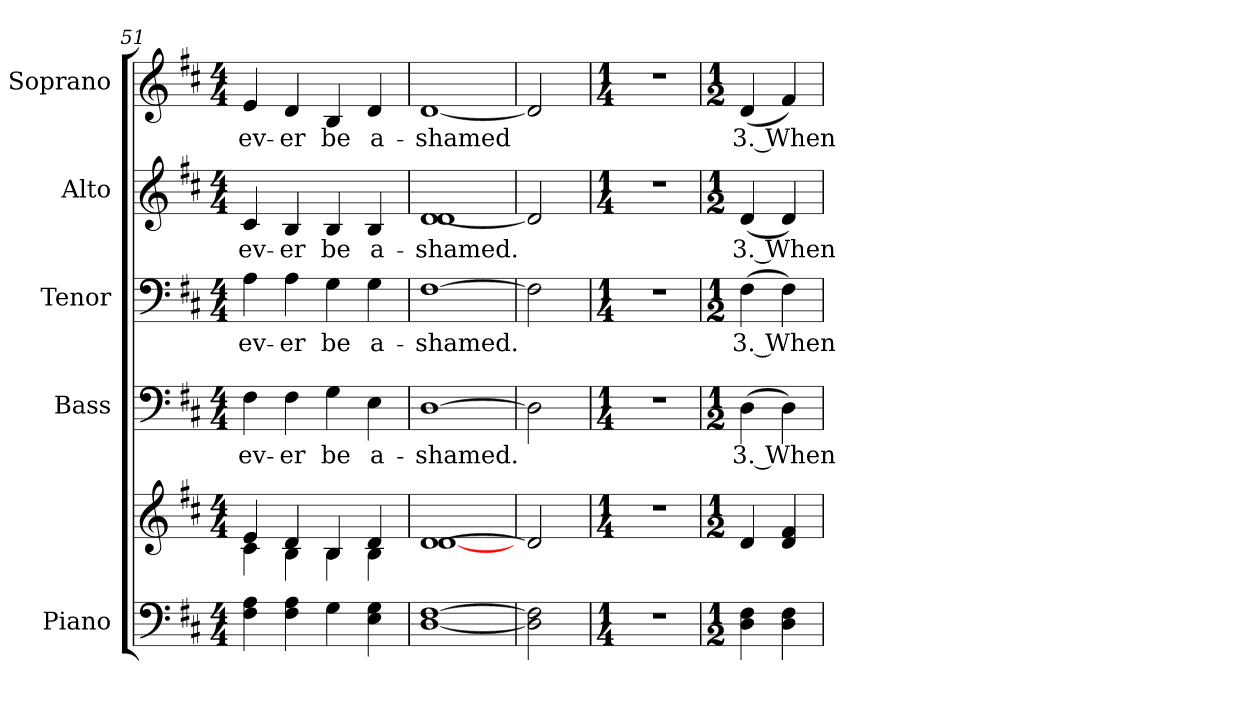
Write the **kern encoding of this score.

**kern	**kern	**kern	**text	**kern	**text	**kern	**text	**kern	**text
*part5	*part5	*part4	*part4	*part3	*part3	*part2	*part2	*part1	*part1
*staff6	*staff5	*staff4	*staff4	*staff3	*staff3	*staff2	*staff2	*staff1	*staff1
*I"Piano	*	*I"Bass	*	*I"Tenor	*	*I"Alto	*	*I"Soprano	*
*I'Pno.	*	*I'B.	*	*I'T.	*	*I'A.	*	*I'S.	*
*clefF4	*clefG2	*clefF4	*	*clefF4	*	*clefG2	*	*clefG2	*
*k[f#c#]	*k[f#c#]	*k[f#c#]	*	*k[f#c#]	*	*k[f#c#]	*	*k[f#c#]	*
*D:	*D:	*D:	*	*D:	*	*D:	*	*D:	*
*M4/4	*M4/4	*M4/4	*	*M4/4	*	*M4/4	*	*M4/4	*
=51	=51	=51	=51	=51	=51	=51	=51	=51	=51
*	*^	*	*	*	*	*	*	*	*
!	!	!	!	!LO:LY:b:color=#000000	!	!	!	!	!	!
!	!	!	!	!	!	!LO:LY:b:color=#000000	!	!	!	!
!	!	!	!	!	!	!	!	!LO:LY:b:color=#000000	!	!
!	!	!	!	!	!	!	!	!	!	!LO:LY:b:color=#000000
4F#i\ 4Ai	4ei/	4c#i\	4F#i\	ev-	4Ai\	ev-	4c#i/	ev-	4ei/	ev-
!	!	!	!	!LO:LY:b:color=#000000	!	!	!	!	!	!
!	!	!	!	!	!	!LO:LY:b:color=#000000	!	!	!	!
!	!	!	!	!	!	!	!	!LO:LY:b:color=#000000	!	!
!	!	!	!	!	!	!	!	!	!	!LO:LY:b:color=#000000
4F#i\ 4Ai	4di/	4Bi\	4F#i\	-er	4Ai\	-er	4Bi/	-er	4di/	-er
!	!	!	!	!LO:LY:b:color=#000000	!	!	!	!	!	!
!	!	!	!	!	!	!LO:LY:b:color=#000000	!	!	!	!
!	!	!	!	!	!	!	!	!LO:LY:b:color=#000000	!	!
!	!	!	!	!	!	!	!	!	!	!LO:LY:b:color=#000000
4Gi\	4Bi/	4Bi\	4Gi\	be	4Gi\	be	4Bi/	be	4Bi/	be
!	!	!	!	!LO:LY:b:color=#000000	!	!	!	!	!	!
!	!	!	!	!	!	!LO:LY:b:color=#000000	!	!	!	!
!	!	!	!	!	!	!	!	!LO:LY:b:color=#000000	!	!
!	!	!	!	!	!	!	!	!	!	!LO:LY:b:color=#000000
4Ei\ 4Gi	4di/	4Bi\	4Ei\	a-	4Gi\	a-	4Bi/	a-	4di/	a-
=52	=52	=52	=52	=52	=52	=52	=52	=52	=52	=52
!	!	!	!	!LO:LY:b:color=#000000	!	!	!	!	!	!
!	!	!	!	!	!	!LO:LY:b:color=#000000	!	!	!	!
!	!	!	!	!	!	!	!	!LO:LY:b:color=#000000	!	!
!	!	!	!	!	!	!	!	!	!	!LO:LY:b:color=#000000
[<1Di [>1F#i	[>1di	[<1di	[>1Di	-shamed.	[>1F#i	-shamed.	[<1di 1di	-shamed.	[>1di	-shamed
*	*v	*v	*	*	*	*	*	*	*	*
=53	=53	=53	=53	=53	=53	=53	=53	=53	=53
2Di\] 2F#i]	2di/]	2Di\]	.	2F#i\]	.	2di/]	.	2di/]	.
=54	=54	=54	=54	=54	=54	=54	=54	=54	=54
*M1/4	*M1/4	*M1/4	*	*M1/4	*	*M1/4	*	*M1/4	*
!LO:N:vis=1	!LO:N:vis=1	!LO:N:vis=1	!	!LO:N:vis=1	!	!LO:N:vis=1	!	!LO:N:vis=1	!
4r	4r	4r	.	4r	.	4r	.	4r	.
=55	=55	=55	=55	=55	=55	=55	=55	=55	=55
*M1/2	*M1/2	*M1/2	*	*M1/2	*	*M1/2	*	*M1/2	*
!	!	!	!LO:LY:b:color=#000000	!	!	!	!	!	!
!	!	!	!	!	!LO:LY:b:color=#000000	!	!	!	!
!	!	!	!	!	!	!	!LO:LY:b:color=#000000	!	!
!	!	!	!	!	!	!	!	!	!LO:LY:b:color=#000000
4Di\ 4F#i	4di/	(4Di\	3. When	(4F#i\	3. When	(4di/	3. When	(4di/	3. When
4Di\ 4F#i	4di/ 4f#i	4Di\)	.	4F#i\)	.	4di/)	.	4f#i/)	.
=	=	=	=	=	=	=	=	=	=
*-	*-	*-	*-	*-	*-	*-	*-	*-	*-
